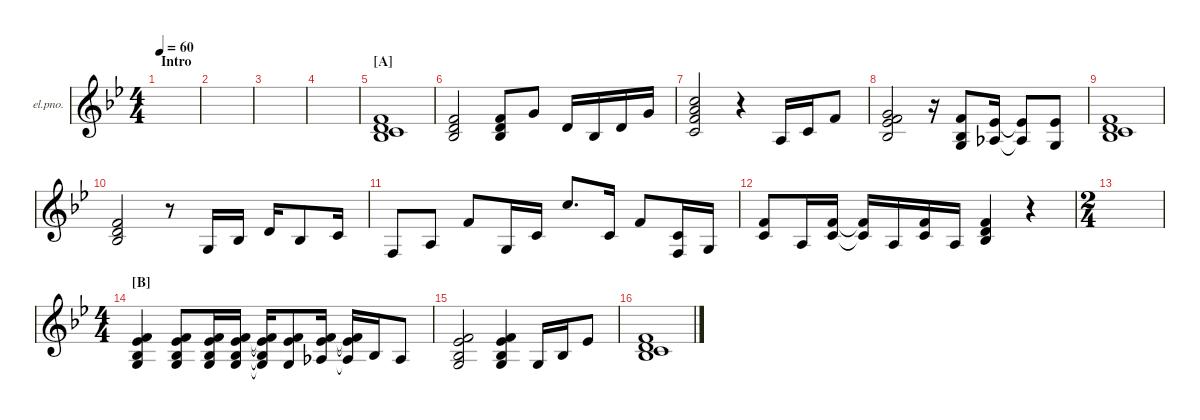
\defaultSystemsLayout 4
\hideDynamics
\bracketExtendMode nobrackets
\firstSystemTrackNameOrientation horizontal
\otherSystemsTrackNameOrientation horizontal
\track ("Electric Piano" "el.pno.") {instrument electricgrandpiano}
\staff {score}
\tuning (E4 B3 G3 D3 A2 E2)
\ts (4 4)
\section ("" "Intro")
\tempo 60
\clef g2
\ks bb
|
|
|
|
\section ("A" "")
(1.1{acc forcenatural} 7.3{acc forcenatural} 10.4{acc forcenatural} 13.5{acc b}).1{beam Up} |
(1.1{acc forcenatural} 3.2{acc forcenatural} 3.3{acc b}).2{beam Up} (1.1{acc forcenatural} 3.2{acc forcenatural} 3.3{acc b}).8{beam Up} 3.1{acc forcenatural}.8{beam Up} 3.2{acc forcenatural}.16{beam Up} 3.3{acc b}.16{beam Up} 3.2{acc forcenatural}.16{beam Up} 3.1{acc forcenatural}.16{beam Up} |
(8.1{acc forcenatural} 10.2{acc forcenatural} 10.3{acc forcenatural} 10.4{acc forcenatural}).2{beam Up} r.4{beam Up} 2.3{acc forcenatural}.16{beam Up} 1.2{acc forcenatural}.16{beam Up} 1.1{acc forcenatural}.8{beam Up} |
(3.1{acc forcenatural} 6.2{acc forcenatural} 8.3{acc b} 8.4{acc b}).2{beam Up} r.16{beam Up} (1.1{acc forcenatural} 3.3{acc b} 5.4{acc forcenatural}).8{beam Up} (1.3{acc b} 4.2{acc b}).16{beam Up} (1.3{t acc b} 4.2{t acc b}).8{beam Up} (4.2{acc b} 0.3{acc forcenatural}).8{beam Up} |
(1.1{acc forcenatural} 3.2{acc forcenatural} 5.3{acc forcenatural} 8.4{acc b}).1{beam Up} |
(1.1{acc forcenatural} 3.2{acc forcenatural} 3.3{acc b}).2{beam Up} r.8{beam Up} 0.3{acc forcenatural}.16{beam Up} 3.3{acc b}.16{beam Up} 3.2{acc forcenatural}.16{beam Up} 3.3{acc b}.8{beam Up} 1.2{acc forcenatural}.16{beam Up} |
3.4{acc forcenatural}.8{beam Up} 2.3{acc forcenatural}.8{beam Up} 1.1{acc forcenatural}.8{beam Up} 0.3{acc forcenatural}.16{beam Up} 1.2{acc forcenatural}.16{beam Up} 8.1{acc forcenatural}.8{d beam Up} 1.2{acc forcenatural}.16{beam Up} 1.1{acc forcenatural}.8{beam Up} (1.2{acc forcenatural} 3.4{acc forcenatural}).16{beam Up} 0.3{acc forcenatural}.16{beam Up} |
(1.2{acc forcenatural} 1.1{acc forcenatural}).8{beam Up} 2.3{acc forcenatural}.16{beam Up} (1.2{acc forcenatural} 1.1{acc forcenatural}).16{beam Up} (1.2{t acc forcenatural} 1.1{t acc forcenatural}).16{beam Up} 2.3{acc forcenatural}.16{beam Up} (1.2{acc forcenatural} 1.1{acc forcenatural}).16{beam Up} 2.3{acc forcenatural}.16{beam Up} (3.3{acc b} 3.2{acc forcenatural} 1.1{acc forcenatural}).4{beam Up} r.4{beam Up} |
\ts (2 4)
\beaming (8 2 2)
|
\ts (4 4)
\section ("B" "")
(1.1{acc forcenatural} 4.2{acc b} 3.3{acc b} 5.4{acc forcenatural}).4{beam Up} (1.1{acc forcenatural} 4.2{acc b} 3.3{acc b} 5.4{acc forcenatural}).8{beam Up} (1.1{acc forcenatural} 4.2{acc b} 3.3{acc b} 5.4{acc forcenatural}).16{beam Up} (1.1{acc forcenatural} 4.2{acc b} 3.3{acc b} 5.4{acc forcenatural}).16{beam Up} (1.1{t acc forcenatural} 4.2{t acc b} 3.3{t acc b} 5.4{t acc forcenatural}).16{beam Up} (1.1{acc forcenatural} 4.2{acc b} 5.4{acc forcenatural}).8{beam Up} (1.1{acc forcenatural} 4.2{acc b} 6.4{acc b}).16{beam Up} (1.1{t acc forcenatural} 4.2{t acc b} 6.4{t acc b}).16{beam Up} 3.3{acc b}.16{beam Up} 1.3{acc b}.8{beam Up} |
(1.1{acc forcenatural} 4.2{acc b} 3.3{acc b} 5.4{acc forcenatural}).2{beam Up} (1.1{acc forcenatural} 4.2{acc b} 3.3{acc b} 5.4{acc forcenatural}).4{beam Up} 0.3{acc forcenatural}.16{beam Up} 3.3{acc b}.16{beam Up} 4.2{acc b}.8{beam Up} |
(1.1{acc forcenatural} 3.2{acc forcenatural} 5.3{acc forcenatural} 8.4{acc b}).1{beam Up}
